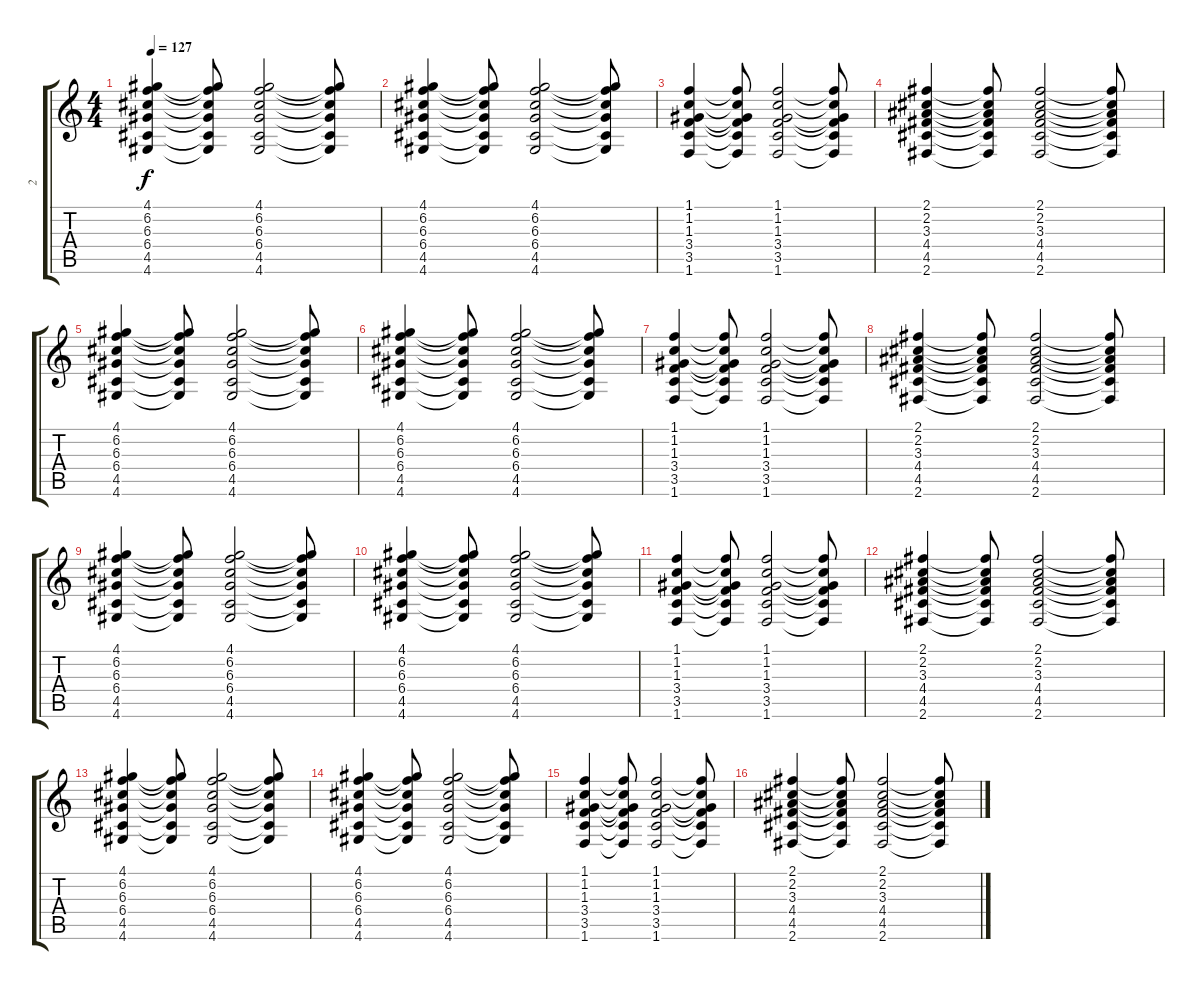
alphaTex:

\track ("2" "2") {instrument acousticguitarsteel}
\staff {score tabs}
\tuning (E4 B3 G3 D3 A2 E2) {hide}
\ts (4 4)
\tempo 127
\clef g2
\ks c
(4.1 6.2 6.3 6.4 4.5 4.6).4{dy f} (4.1{t} 6.2{t} 6.3{t} 6.4{t} 4.5{t} 4.6{t}).8 (4.1 6.2 6.3 6.4 4.5 4.6).2 (4.1{t} 6.2{t} 6.3{t} 6.4{t} 4.5{t} 4.6{t}).8 |
(4.1 6.2 6.3 6.4 4.5 4.6).4 (4.1{t} 6.2{t} 6.3{t} 6.4{t} 4.5{t} 4.6{t}).8 (4.1 6.2 6.3 6.4 4.5 4.6).2 (4.1{t} 6.2{t} 6.3{t} 6.4{t} 4.5{t} 4.6{t}).8 |
(1.1 1.2 1.3 3.4 3.5 1.6).4 (1.1{t} 1.2{t} 1.3{t} 3.4{t} 3.5{t} 1.6{t}).8 (1.1 1.2 1.3 3.4 3.5 1.6).2 (1.1{t} 1.2{t} 1.3{t} 3.4{t} 3.5{t} 1.6{t}).8 |
(2.1 2.2 3.3 4.4 4.5 2.6).4 (2.1{t} 2.2{t} 3.3{t} 4.4{t} 4.5{t} 2.6{t}).8 (2.1 2.2 3.3 4.4 4.5 2.6).2 (2.1{t} 2.2{t} 3.3{t} 4.4{t} 4.5{t} 2.6{t}).8 |
(4.1 6.2 6.3 6.4 4.5 4.6).4 (4.1{t} 6.2{t} 6.3{t} 6.4{t} 4.5{t} 4.6{t}).8 (4.1 6.2 6.3 6.4 4.5 4.6).2 (4.1{t} 6.2{t} 6.3{t} 6.4{t} 4.5{t} 4.6{t}).8 |
(4.1 6.2 6.3 6.4 4.5 4.6).4 (4.1{t} 6.2{t} 6.3{t} 6.4{t} 4.5{t} 4.6{t}).8 (4.1 6.2 6.3 6.4 4.5 4.6).2 (4.1{t} 6.2{t} 6.3{t} 6.4{t} 4.5{t} 4.6{t}).8 |
(1.1 1.2 1.3 3.4 3.5 1.6).4 (1.1{t} 1.2{t} 1.3{t} 3.4{t} 3.5{t} 1.6{t}).8 (1.1 1.2 1.3 3.4 3.5 1.6).2 (1.1{t} 1.2{t} 1.3{t} 3.4{t} 3.5{t} 1.6{t}).8 |
(2.1 2.2 3.3 4.4 4.5 2.6).4 (2.1{t} 2.2{t} 3.3{t} 4.4{t} 4.5{t} 2.6{t}).8 (2.1 2.2 3.3 4.4 4.5 2.6).2 (2.1{t} 2.2{t} 3.3{t} 4.4{t} 4.5{t} 2.6{t}).8 |
(4.1 6.2 6.3 6.4 4.5 4.6).4 (4.1{t} 6.2{t} 6.3{t} 6.4{t} 4.5{t} 4.6{t}).8 (4.1 6.2 6.3 6.4 4.5 4.6).2 (4.1{t} 6.2{t} 6.3{t} 6.4{t} 4.5{t} 4.6{t}).8 |
(4.1 6.2 6.3 6.4 4.5 4.6).4 (4.1{t} 6.2{t} 6.3{t} 6.4{t} 4.5{t} 4.6{t}).8 (4.1 6.2 6.3 6.4 4.5 4.6).2 (4.1{t} 6.2{t} 6.3{t} 6.4{t} 4.5{t} 4.6{t}).8 |
(1.1 1.2 1.3 3.4 3.5 1.6).4 (1.1{t} 1.2{t} 1.3{t} 3.4{t} 3.5{t} 1.6{t}).8 (1.1 1.2 1.3 3.4 3.5 1.6).2 (1.1{t} 1.2{t} 1.3{t} 3.4{t} 3.5{t} 1.6{t}).8 |
(2.1 2.2 3.3 4.4 4.5 2.6).4 (2.1{t} 2.2{t} 3.3{t} 4.4{t} 4.5{t} 2.6{t}).8 (2.1 2.2 3.3 4.4 4.5 2.6).2 (2.1{t} 2.2{t} 3.3{t} 4.4{t} 4.5{t} 2.6{t}).8 |
(4.1 6.2 6.3 6.4 4.5 4.6).4 (4.1{t} 6.2{t} 6.3{t} 6.4{t} 4.5{t} 4.6{t}).8 (4.1 6.2 6.3 6.4 4.5 4.6).2 (4.1{t} 6.2{t} 6.3{t} 6.4{t} 4.5{t} 4.6{t}).8 |
(4.1 6.2 6.3 6.4 4.5 4.6).4 (4.1{t} 6.2{t} 6.3{t} 6.4{t} 4.5{t} 4.6{t}).8 (4.1 6.2 6.3 6.4 4.5 4.6).2 (4.1{t} 6.2{t} 6.3{t} 6.4{t} 4.5{t} 4.6{t}).8 |
(1.1 1.2 1.3 3.4 3.5 1.6).4 (1.1{t} 1.2{t} 1.3{t} 3.4{t} 3.5{t} 1.6{t}).8 (1.1 1.2 1.3 3.4 3.5 1.6).2 (1.1{t} 1.2{t} 1.3{t} 3.4{t} 3.5{t} 1.6{t}).8 |
(2.1 2.2 3.3 4.4 4.5 2.6).4 (2.1{t} 2.2{t} 3.3{t} 4.4{t} 4.5{t} 2.6{t}).8 (2.1 2.2 3.3 4.4 4.5 2.6).2 (2.1{t} 2.2{t} 3.3{t} 4.4{t} 4.5{t} 2.6{t}).8
